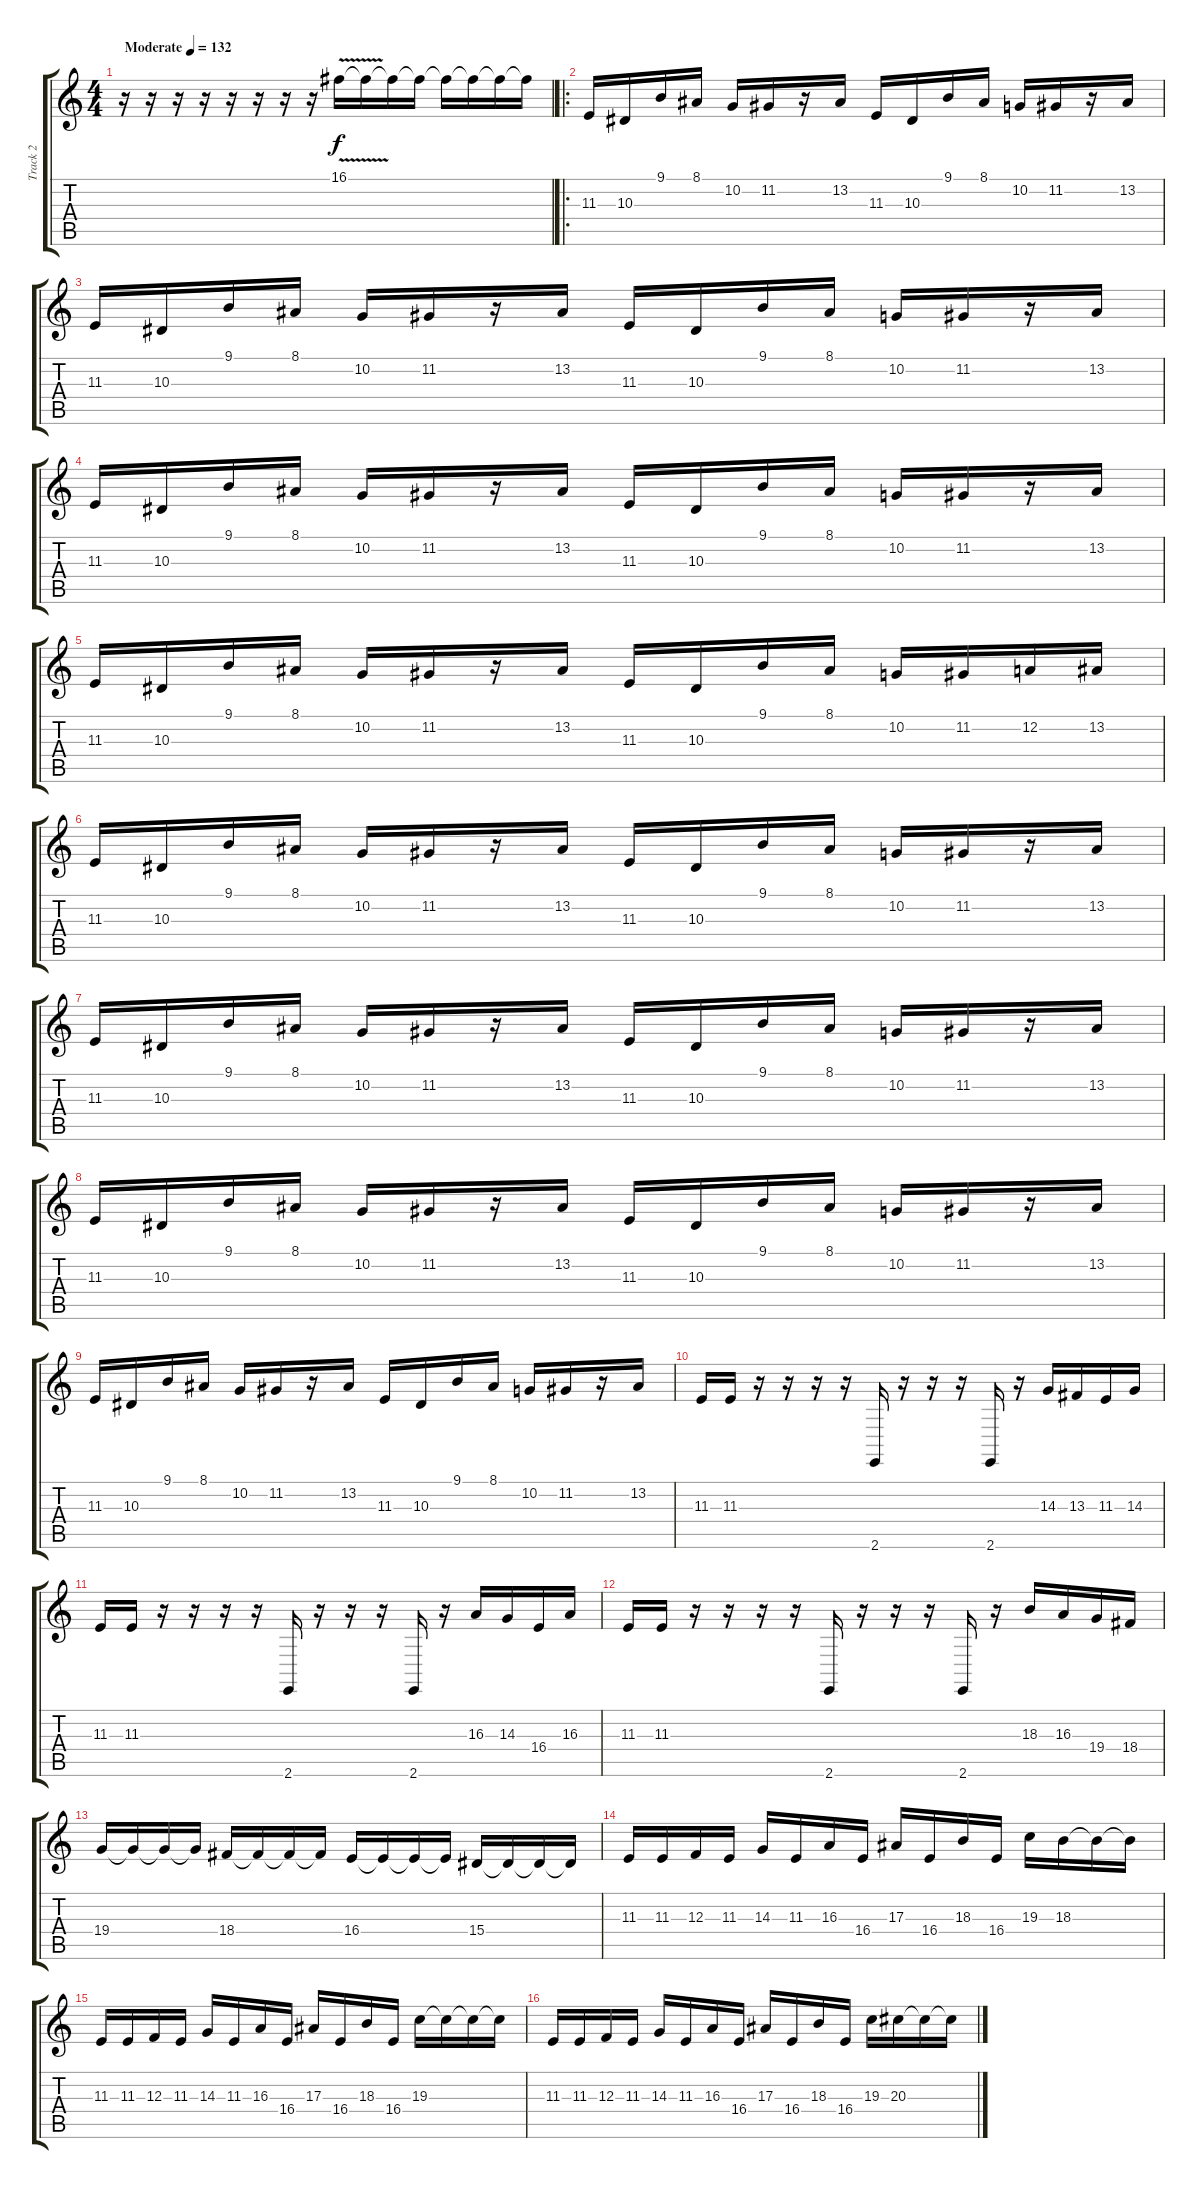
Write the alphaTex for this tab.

\track ("Track 2" "Track 2") {instrument lead5charang}
\staff {score tabs}
\tuning (D4 A3 F3 C3 G2 D2) {hide}
\ts (4 4)
\tempo (132 "Moderate")
\clef g2
\ks c
r.16{dy f instrument lead5charang} r.16 r.16 r.16 r.16 r.16 r.16 r.16 16.1{v}.16 16.1{t}.16 16.1{t}.16 16.1{t}.16 16.1{t}.16 16.1{t}.16 16.1{t}.16 16.1{t}.16 |
\ro
11.3.16 10.3.16 9.1.16 8.1.16 10.2.16 11.2.16 r.16 13.2.16 11.3.16 10.3.16 9.1.16 8.1.16 10.2.16 11.2.16 r.16 13.2.16 |
11.3.16 10.3.16 9.1.16 8.1.16 10.2.16 11.2.16 r.16 13.2.16 11.3.16 10.3.16 9.1.16 8.1.16 10.2.16 11.2.16 r.16 13.2.16 |
11.3.16 10.3.16 9.1.16 8.1.16 10.2.16 11.2.16 r.16 13.2.16 11.3.16 10.3.16 9.1.16 8.1.16 10.2.16 11.2.16 r.16 13.2.16 |
11.3.16 10.3.16 9.1.16 8.1.16 10.2.16 11.2.16 r.16 13.2.16 11.3.16 10.3.16 9.1.16 8.1.16 10.2.16 11.2.16 12.2.16 13.2.16 |
11.3.16 10.3.16 9.1.16 8.1.16 10.2.16 11.2.16 r.16 13.2.16 11.3.16 10.3.16 9.1.16 8.1.16 10.2.16 11.2.16 r.16 13.2.16 |
11.3.16 10.3.16 9.1.16 8.1.16 10.2.16 11.2.16 r.16 13.2.16 11.3.16 10.3.16 9.1.16 8.1.16 10.2.16 11.2.16 r.16 13.2.16 |
11.3.16 10.3.16 9.1.16 8.1.16 10.2.16 11.2.16 r.16 13.2.16 11.3.16 10.3.16 9.1.16 8.1.16 10.2.16 11.2.16 r.16 13.2.16 |
11.3.16 10.3.16 9.1.16 8.1.16 10.2.16 11.2.16 r.16 13.2.16 11.3.16 10.3.16 9.1.16 8.1.16 10.2.16 11.2.16 r.16 13.2.16 |
11.3.16 11.3.16 r.16 r.16 r.16 r.16 2.6.16 r.16 r.16 r.16 2.6.16 r.16 14.3.16 13.3.16 11.3.16 14.3.16 |
11.3.16 11.3.16 r.16 r.16 r.16 r.16 2.6.16 r.16 r.16 r.16 2.6.16 r.16 16.3.16 14.3.16 16.4.16 16.3.16 |
11.3.16 11.3.16 r.16 r.16 r.16 r.16 2.6.16 r.16 r.16 r.16 2.6.16 r.16 18.3.16 16.3.16 19.4.16 18.4.16 |
19.4.16 19.4{t}.16 19.4{t}.16 19.4{t}.16 18.4.16 18.4{t}.16 18.4{t}.16 18.4{t}.16 16.4.16 16.4{t}.16 16.4{t}.16 16.4{t}.16 15.4.16 15.4{t}.16 15.4{t}.16 15.4{t}.16 |
11.3.16 11.3.16 12.3.16 11.3.16 14.3.16 11.3.16 16.3.16 16.4.16 17.3.16 16.4.16 18.3.16 16.4.16 19.3.16 18.3.16 18.3{t}.16 18.3{t}.16 |
11.3.16 11.3.16 12.3.16 11.3.16 14.3.16 11.3.16 16.3.16 16.4.16 17.3.16 16.4.16 18.3.16 16.4.16 19.3.16 19.3{t}.16 19.3{t}.16 19.3{t}.16 |
11.3.16 11.3.16 12.3.16 11.3.16 14.3.16 11.3.16 16.3.16 16.4.16 17.3.16 16.4.16 18.3.16 16.4.16 19.3.16 20.3.16 20.3{t}.16 20.3{t}.16
